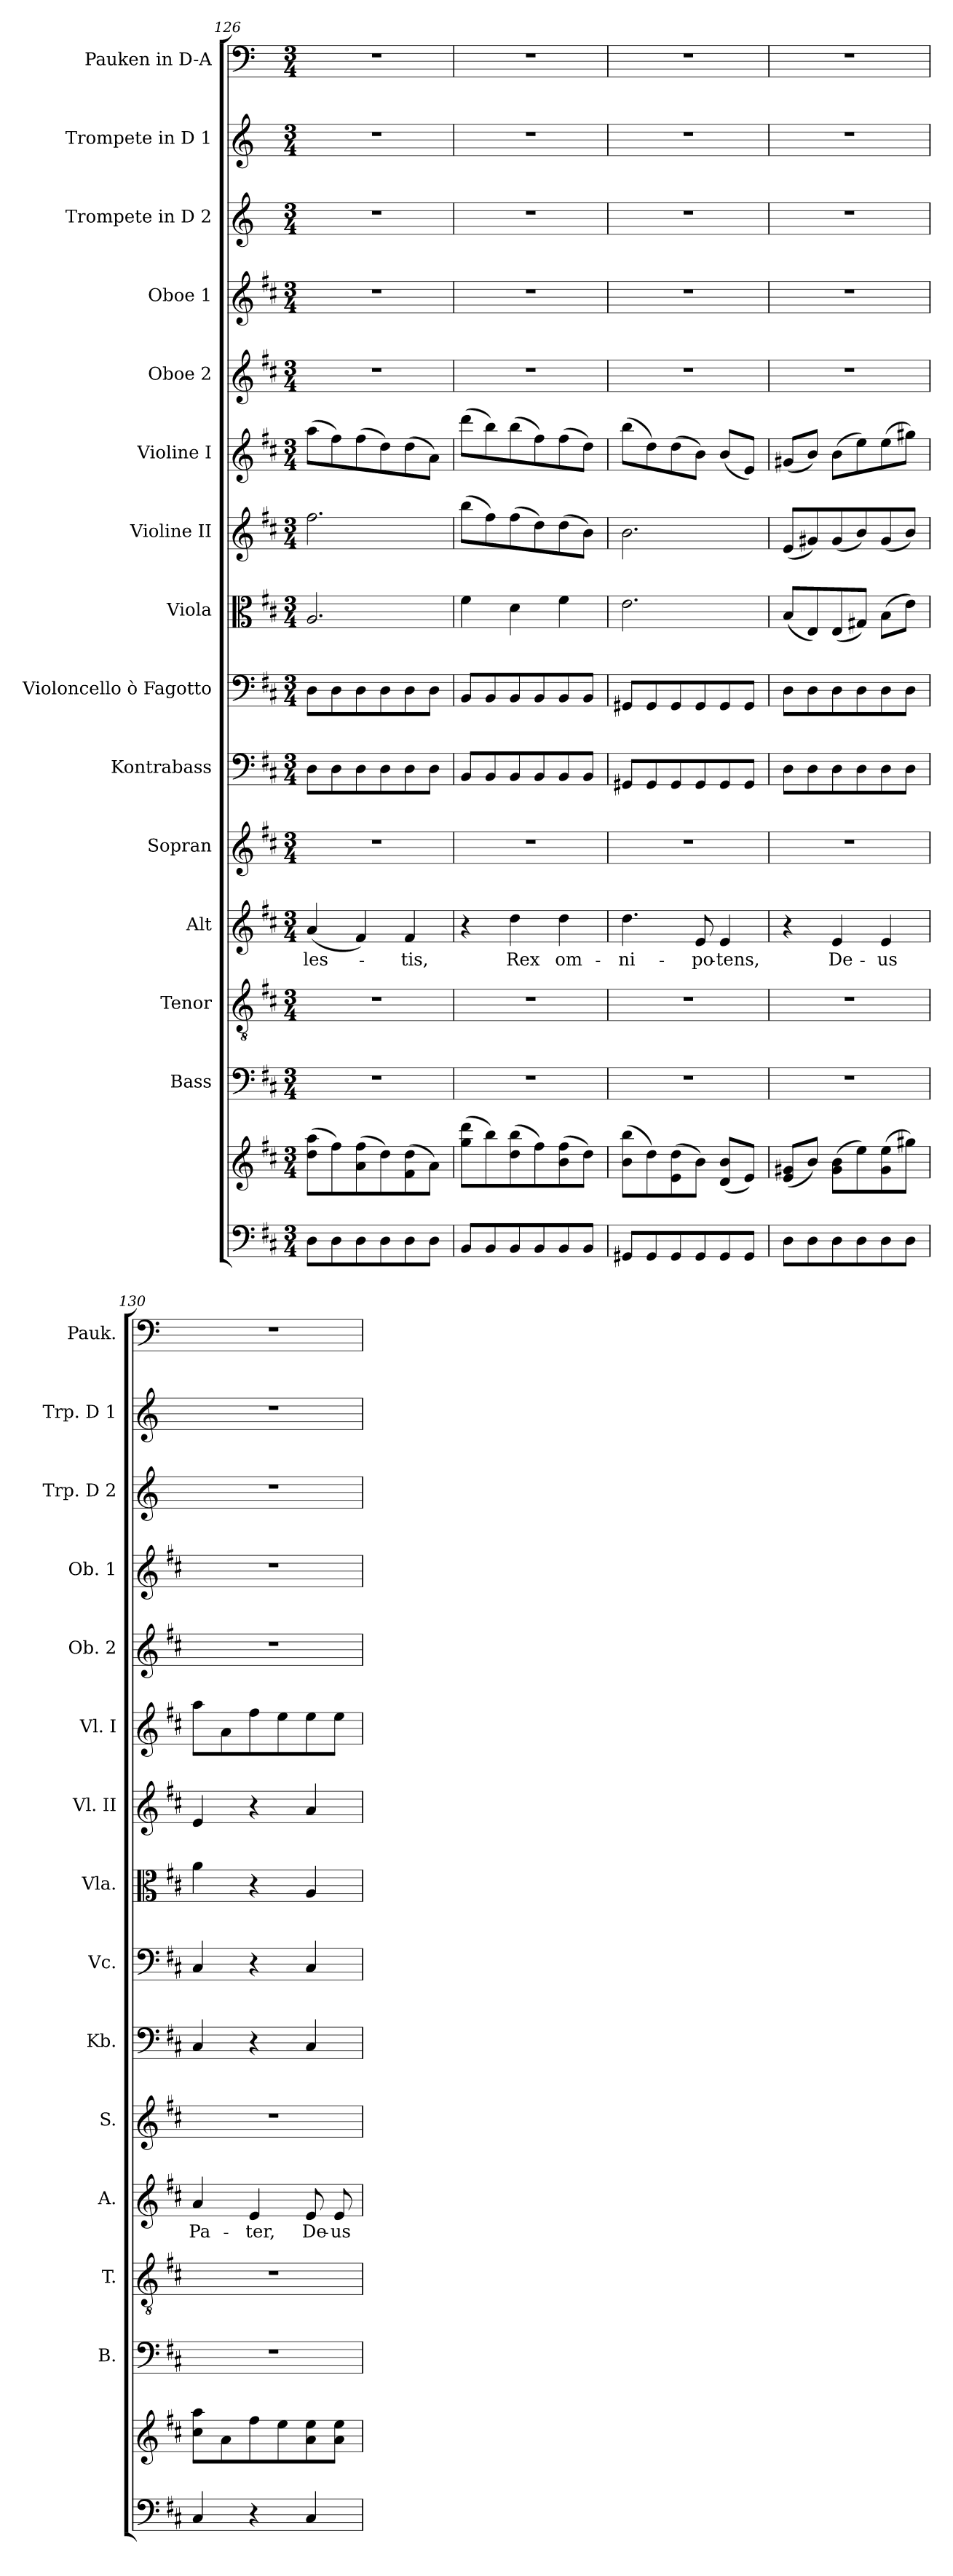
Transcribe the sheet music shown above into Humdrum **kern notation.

**kern	**kern	**kern	**kern	**kern	**text	**kern	**kern	**kern	**kern	**kern	**kern	**kern	**kern	**kern	**kern	**kern
*part15	*part15	*part14	*part13	*part12	*part12	*part11	*part10	*part9	*part8	*part7	*part6	*part5	*part4	*part3	*part2	*part1
*staff16	*staff15	*staff14	*staff13	*staff12	*staff12	*staff11	*staff10	*staff9	*staff8	*staff7	*staff6	*staff5	*staff4	*staff3	*staff2	*staff1
*	*	*I"Bass	*I"Tenor	*I"Alt	*	*I"Sopran	*I"Kontrabass	*I"Violoncello ò Fagotto	*I"Viola	*I"Violine II	*I"Violine I	*I"Oboe 2	*I"Oboe 1	*I"Trompete in D 2	*I"Trompete in D 1	*I"Pauken in D-A
*	*	*I'B.	*I'T.	*I'A.	*	*I'S.	*I'Kb.	*I'Vc.	*I'Vla.	*I'Vl. II	*I'Vl. I	*I'Ob. 2	*I'Ob. 1	*I'Trp. D 2	*I'Trp. D 1	*I'Pauk.
*clefF4	*clefG2	*clefF4	*clefGv2	*clefG2	*	*clefG2	*clefF4	*clefF4	*clefC3	*clefG2	*clefG2	*clefG2	*clefG2	*clefG2	*clefG2	*clefF4
*	*	*	*	*	*	*	*ITrd7c12	*	*	*	*	*	*	*ITrd1c2	*ITrd1c2	*ITrd-1c-2
*k[f#c#]	*k[f#c#]	*k[f#c#]	*k[f#c#]	*k[f#c#]	*	*k[f#c#]	*k[f#c#]	*k[f#c#]	*k[f#c#]	*k[f#c#]	*k[f#c#]	*k[f#c#]	*k[f#c#]	*k[b-e-]	*k[b-e-]	*k[f#c#]
*D:	*D:	*D:	*D:	*D:	*	*D:	*D:	*D:	*D:	*D:	*D:	*D:	*D:	*B-:	*B-:	*D:
*M3/4	*M3/4	*M3/4	*M3/4	*M3/4	*	*M3/4	*M3/4	*M3/4	*M3/4	*M3/4	*M3/4	*M3/4	*M3/4	*M3/4	*M3/4	*M3/4
=126	=126	=126	=126	=126	=126	=126	=126	=126	=126	=126	=126	=126	=126	=126	=126	=126
!	!	!	!	!	!LO:LY:b	!	!	!	!	!	!	!	!	!	!	!
8D\L	(>8dd\ 8aa\L	2.r	2.r	(<4a/	-les-	2.r	8DD\L	8D\L	2.A/	2.ff#\	(>8aa\L	2.r	2.r	2.r	2.r	2.r
8D\	8ff#\)	.	.	.	.	.	8DD\	8D\	.	.	8ff#\)	.	.	.	.	.
8D\	(>8a\ 8ff#\	.	.	4f#/)	.	.	8DD\	8D\	.	.	(>8ff#\	.	.	.	.	.
8D\	8dd\)	.	.	.	.	.	8DD\	8D\	.	.	8dd\)	.	.	.	.	.
!	!	!	!	!	!LO:LY:b	!	!	!	!	!	!	!	!	!	!	!
8D\	(>8f#\ 8dd\	.	.	4f#/	-tis,	.	8DD\	8D\	.	.	(>8dd\	.	.	.	.	.
8D\J	8a\J)	.	.	.	.	.	8DD\J	8D\J	.	.	8a\J)	.	.	.	.	.
=127	=127	=127	=127	=127	=127	=127	=127	=127	=127	=127	=127	=127	=127	=127	=127	=127
8BB/L	(>8gg\ 8ddd\L	2.r	2.r	4r	.	2.r	8BBB/L	8BB/L	4f#\	(>8bb\L	(>8ddd\L	2.r	2.r	2.r	2.r	2.r
8BB/	8bb\)	.	.	.	.	.	8BBB/	8BB/	.	8ff#\)	8bb\)	.	.	.	.	.
!	!	!	!	!	!LO:LY:b	!	!	!	!	!	!	!	!	!	!	!
8BB/	(>8dd\ 8bb\	.	.	4dd\	Rex	.	8BBB/	8BB/	4d\	(>8ff#\	(>8bb\	.	.	.	.	.
8BB/	8ff#\)	.	.	.	.	.	8BBB/	8BB/	.	8dd\)	8ff#\)	.	.	.	.	.
!	!	!	!	!	!LO:LY:b	!	!	!	!	!	!	!	!	!	!	!
8BB/	(>8b\ 8ff#\	.	.	4dd\	om-	.	8BBB/	8BB/	4f#\	(>8dd\	(>8ff#\	.	.	.	.	.
8BB/J	8dd\J)	.	.	.	.	.	8BBB/J	8BB/J	.	8b\J)	8dd\J)	.	.	.	.	.
=128	=128	=128	=128	=128	=128	=128	=128	=128	=128	=128	=128	=128	=128	=128	=128	=128
!	!	!	!	!	!LO:LY:b	!	!	!	!	!	!	!	!	!	!	!
8GG#X/L	(>8b\ 8bb\L	2.r	2.r	4.dd\	-ni-	2.r	8GGG#X/L	8GG#X/L	2.e\	2.b\	(>8bb\L	2.r	2.r	2.r	2.r	2.r
8GG#/	8dd\)	.	.	.	.	.	8GGG#/	8GG#/	.	.	8dd\)	.	.	.	.	.
8GG#/	(>8e\ 8dd\	.	.	.	.	.	8GGG#/	8GG#/	.	.	(>8dd\	.	.	.	.	.
!	!	!	!	!	!LO:LY:b	!	!	!	!	!	!	!	!	!	!	!
8GG#/	8b\J)	.	.	8e/	-po-	.	8GGG#/	8GG#/	.	.	8b\J)	.	.	.	.	.
!	!	!	!	!	!LO:LY:b	!	!	!	!	!	!	!	!	!	!	!
8GG#/	(<8d/ 8b/L	.	.	4e/	-tens,	.	8GGG#/	8GG#/	.	.	(<8b/L	.	.	.	.	.
8GG#/J	8e/J)	.	.	.	.	.	8GGG#/J	8GG#/J	.	.	8e/J)	.	.	.	.	.
=129	=129	=129	=129	=129	=129	=129	=129	=129	=129	=129	=129	=129	=129	=129	=129	=129
8D\L	(<8e/ 8g#X/L	2.r	2.r	4r	.	2.r	8DD\L	8D\L	(<8B/L	(<8e/L	(<8g#X/L	2.r	2.r	2.r	2.r	2.r
8D\	8b/J)	.	.	.	.	.	8DD\	8D\	8E/)	8g#X/)	8b/J)	.	.	.	.	.
!	!	!	!	!	!LO:LY:b	!	!	!	!	!	!	!	!	!	!	!
8D\	(>8g#\ 8b\L	.	.	4e/	De-	.	8DD\	8D\	(<8E/	(<8g#/	(>8b\L	.	.	.	.	.
8D\	8ee\)	.	.	.	.	.	8DD\	8D\	8G#X/J)	8b/)	8ee\)	.	.	.	.	.
!	!	!	!	!	!LO:LY:b	!	!	!	!	!	!	!	!	!	!	!
8D\	(>8g#\ 8ee\	.	.	4e/	-us	.	8DD\	8D\	(>8B\L	(<8g#/	(>8ee\	.	.	.	.	.
8D\J	8gg#X\J)	.	.	.	.	.	8DD\J	8D\J	8e\J)	8b/J)	8gg#X\J)	.	.	.	.	.
=130	=130	=130	=130	=130	=130	=130	=130	=130	=130	=130	=130	=130	=130	=130	=130	=130
!	!	!	!	!	!LO:LY:b	!	!	!	!	!	!	!	!	!	!	!
4C#/	8cc#\ 8aa\L	2.r	2.r	4a/	Pa-	2.r	4CC#/	4C#/	4a\	4e/	8aa\L	2.r	2.r	2.r	2.r	2.r
.	8a\	.	.	.	.	.	.	.	.	.	8a\	.	.	.	.	.
!	!	!	!	!	!LO:LY:b	!	!	!	!	!	!	!	!	!	!	!
4r	8ff#\	.	.	4e/	-ter,	.	4r	4r	4r	4r	8ff#\	.	.	.	.	.
.	8ee\	.	.	.	.	.	.	.	.	.	8ee\	.	.	.	.	.
!	!	!	!	!	!LO:LY:b	!	!	!	!	!	!	!	!	!	!	!
4C#/	8a\ 8ee\	.	.	8e/	De-	.	4CC#/	4C#/	4A/	4a/	8ee\	.	.	.	.	.
!	!	!	!	!	!LO:LY:b	!	!	!	!	!	!	!	!	!	!	!
.	8a\ 8ee\J	.	.	8e/	-us	.	.	.	.	.	8ee\J	.	.	.	.	.
=	=	=	=	=	=	=	=	=	=	=	=	=	=	=	=	=
*-	*-	*-	*-	*-	*-	*-	*-	*-	*-	*-	*-	*-	*-	*-	*-	*-
